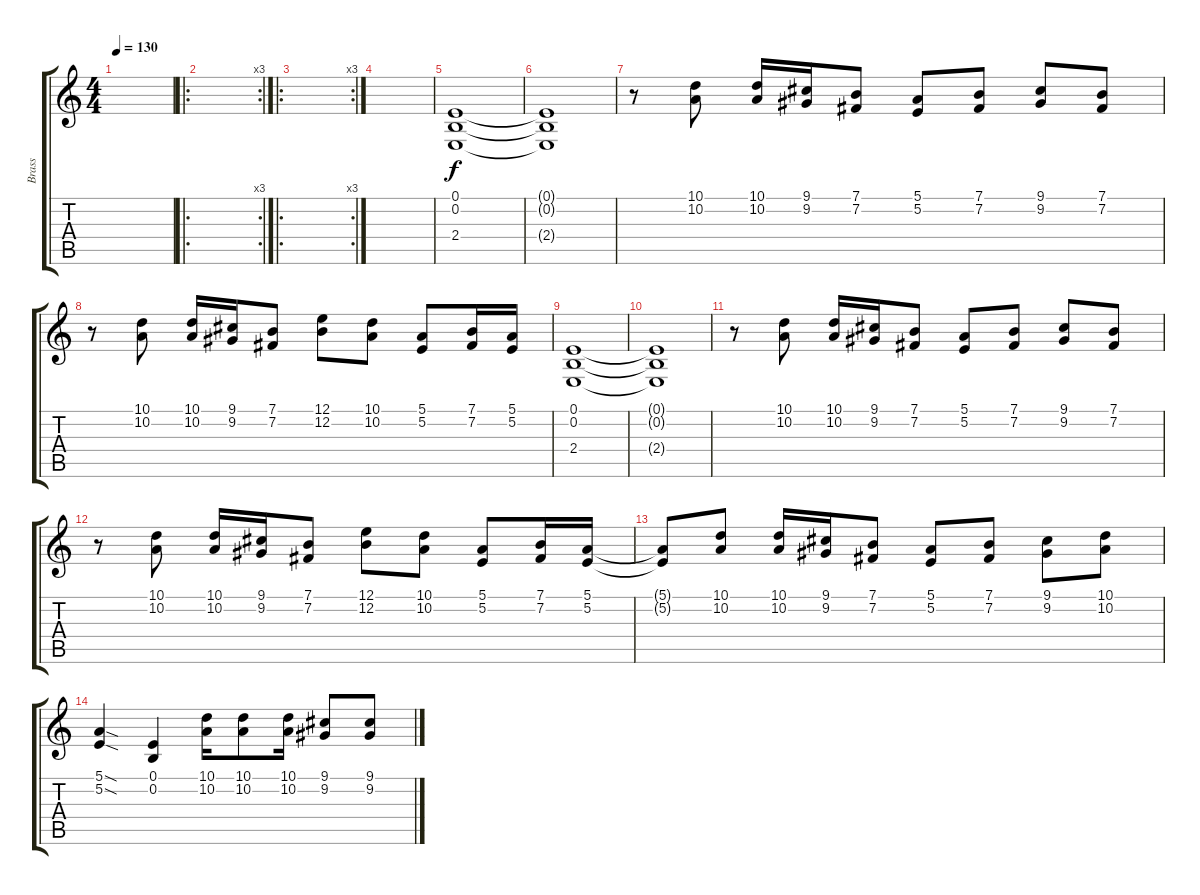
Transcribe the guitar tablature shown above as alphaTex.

\track ("Brass" "Brass") {instrument brasssection}
\staff {score tabs}
\tuning (E4 B3 G3 D3 A2 E2) {hide}
\ts (4 4)
\tempo 130
\clef g2
\ks c
|
\ro
\rc 3
|
\ro
\rc 3
|
|
(0.1 0.2 2.4).1 |
(0.1{t} 0.2{t} 2.4{t}).1 |
r.8 (10.1 10.2).8 (10.1 10.2).16 (9.1 9.2).16 (7.1 7.2).8 (5.1 5.2).8 (7.1 7.2).8 (9.1 9.2).8 (7.1 7.2).8 |
r.8 (10.1 10.2).8 (10.1 10.2).16 (9.1 9.2).16 (7.1 7.2).8 (12.1 12.2).8 (10.1 10.2).8 (5.1 5.2).8 (7.1 7.2).16 (5.1 5.2).16 |
(0.1 0.2 2.4).1 |
(0.1{t} 0.2{t} 2.4{t}).1 |
r.8 (10.1 10.2).8 (10.1 10.2).16 (9.1 9.2).16 (7.1 7.2).8 (5.1 5.2).8 (7.1 7.2).8 (9.1 9.2).8 (7.1 7.2).8 |
r.8 (10.1 10.2).8 (10.1 10.2).16 (9.1 9.2).16 (7.1 7.2).8 (12.1 12.2).8 (10.1 10.2).8 (5.1 5.2).8 (7.1 7.2).16 (5.1 5.2).16 |
(5.1{t} 5.2{t}).8 (10.1 10.2).8 (10.1 10.2).16 (9.1 9.2).16 (7.1 7.2).8 (5.1 5.2).8 (7.1 7.2).8 (9.1 9.2).8 (10.1 10.2).8 |
(5.1{sod} 5.2{sod}).4 (0.1 0.2).4 (10.1 10.2).16 (10.1 10.2).8 (10.1 10.2).16 (9.1 9.2).8 (9.1 9.2).8
